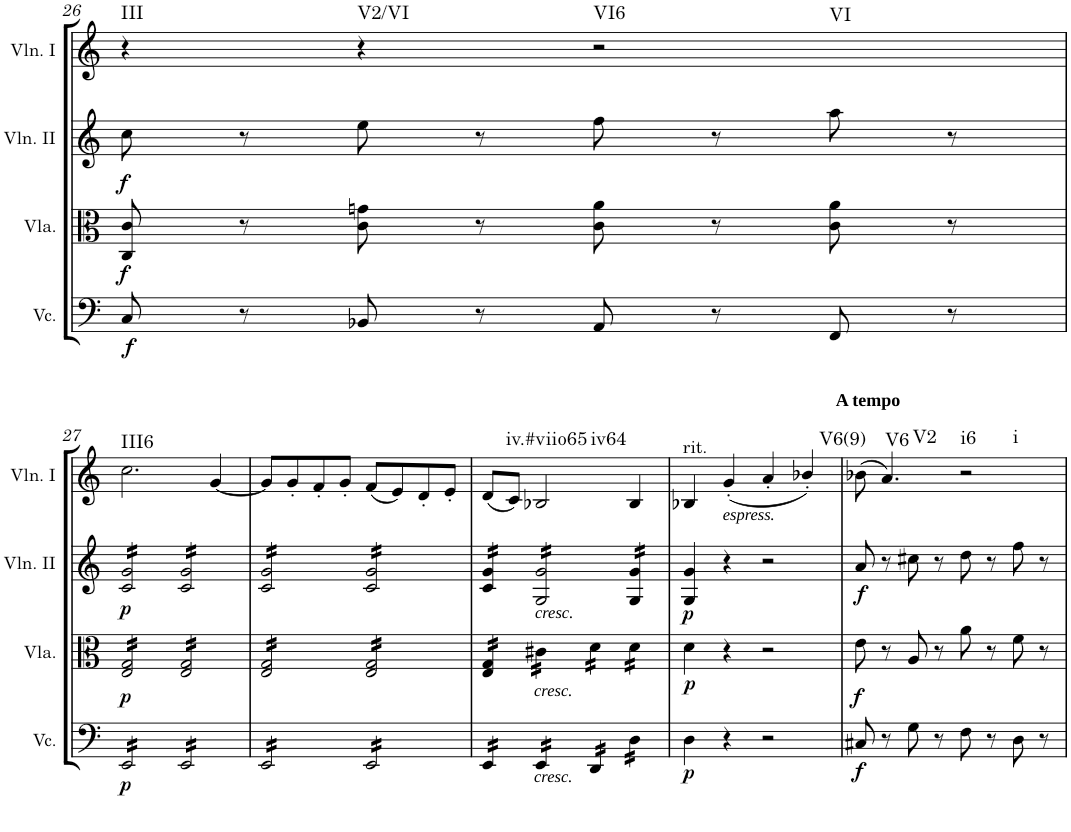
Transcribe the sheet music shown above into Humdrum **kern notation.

**kern	**dynam	**kern	**dynam	**kern	**dynam	**kern	**harte
*part4	*part4	*part3	*part3	*part2	*part2	*part1	*part1
*staff4	*staff4	*staff3	*staff3	*staff2	*staff2	*staff1	*
*I"Violoncello	*	*I"Viola	*	*I"Violin II	*	*I"Violin I	*
*I'Vc.	*	*I'Vla.	*	*I'Vln. II	*	*I'Vln. I	*
!!LO:PB:g=z
*clefF4	*	*clefC3	*	*clefG2	*	*clefG2	*
*k[]	*	*k[]	*	*k[]	*	*k[]	*
*M4/4	*	*M4/4	*	*M4/4	*	*M4/4	*
*met(c)	*	*met(c)	*	*met(c)	*	*met(c)	*
=26	=26	=26	=26	=26	=26	=26	=26
!	!LO:DY:b	!	!LO:DY:b	!	!LO:DY:b	!	!LO:H:kt=III
8C/	f	8C/ 8c/	f	8cc\	f	4r	N
8r	.	8r	.	8r	.	.	.
!	!	!	!	!	!	!	!LO:H:kt=V2/VI
8BB-X/	.	8c\ 8gn\	.	8ee\	.	4r	N
8r	.	8r	.	8r	.	.	.
!	!	!	!	!	!	!	!LO:H:n=1:kt=VI6
!	!	!	!	!	!	!	!LO:H:n=2:kt=VI
8AA/	.	8c\ 8a\	.	8ff\	.	2r	N N
8r	.	8r	.	8r	.	.	.
8FF/	.	8c\ 8a\	.	8aa\	.	.	.
8r	.	8r	.	8r	.	.	.
!!LO:LB:g=z
=27	=27	=27	=27	=27	=27	=27	=27
!	!LO:DY:b	!	!LO:DY:b	!	!LO:DY:b	!	!LO:H:kt=III6
*tremolo	*	*	*	*	*	*	*
*	*	*tremolo	*	*	*	*	*
*	*	*	*	*tremolo	*	*	*
16EE/LL	p	16E/ 16G/LL	p	16c/ 16g/LL	p	2.cc\	N
16EE/	.	16E/ 16G/	.	16c/ 16g/	.	.	.
16EE/	.	16E/ 16G/	.	16c/ 16g/	.	.	.
16EE/	.	16E/ 16G/	.	16c/ 16g/	.	.	.
16EE/	.	16E/ 16G/	.	16c/ 16g/	.	.	.
16EE/	.	16E/ 16G/	.	16c/ 16g/	.	.	.
16EE/	.	16E/ 16G/	.	16c/ 16g/	.	.	.
16EE/JJ	.	16E/ 16G/JJ	.	16c/ 16g/JJ	.	.	.
16EE/LL	.	16E/ 16G/LL	.	16c/ 16g/LL	.	.	.
16EE/	.	16E/ 16G/	.	16c/ 16g/	.	.	.
16EE/	.	16E/ 16G/	.	16c/ 16g/	.	.	.
16EE/	.	16E/ 16G/	.	16c/ 16g/	.	.	.
16EE/	.	16E/ 16G/	.	16c/ 16g/	.	[4g/	.
16EE/	.	16E/ 16G/	.	16c/ 16g/	.	.	.
16EE/	.	16E/ 16G/	.	16c/ 16g/	.	.	.
16EE/JJ	.	16E/ 16G/JJ	.	16c/ 16g/JJ	.	.	.
=28	=28	=28	=28	=28	=28	=28	=28
16EE/LL	.	16E/ 16G/LL	.	16c/ 16g/LL	.	8g/L]	.
16EE/	.	16E/ 16G/	.	16c/ 16g/	.	.	.
16EE/	.	16E/ 16G/	.	16c/ 16g/	.	8g'/	.
16EE/	.	16E/ 16G/	.	16c/ 16g/	.	.	.
16EE/	.	16E/ 16G/	.	16c/ 16g/	.	8f'/	.
16EE/	.	16E/ 16G/	.	16c/ 16g/	.	.	.
16EE/	.	16E/ 16G/	.	16c/ 16g/	.	8g'/J	.
16EE/JJ	.	16E/ 16G/JJ	.	16c/ 16g/JJ	.	.	.
16EE/LL	.	16E/ 16G/LL	.	16c/ 16g/LL	.	(8f/L	.
16EE/	.	16E/ 16G/	.	16c/ 16g/	.	.	.
16EE/	.	16E/ 16G/	.	16c/ 16g/	.	8e/)	.
16EE/	.	16E/ 16G/	.	16c/ 16g/	.	.	.
16EE/	.	16E/ 16G/	.	16c/ 16g/	.	8d'/	.
16EE/	.	16E/ 16G/	.	16c/ 16g/	.	.	.
16EE/	.	16E/ 16G/	.	16c/ 16g/	.	8e'/J	.
16EE/JJ	.	16E/ 16G/JJ	.	16c/ 16g/JJ	.	.	.
=29	=29	=29	=29	=29	=29	=29	=29
16EE/LL	.	16E/ 16G/LL	.	16c/ 16g/LL	.	(8d/L	.
16EE/	.	16E/ 16G/	.	16c/ 16g/	.	.	.
16EE/	.	16E/ 16G/	.	16c/ 16g/	.	8c/J)	.
16EE/JJ	.	16E/ 16G/JJ	.	16c/ 16g/JJ	.	.	.
!	!	!	!	!LO:TX:b:i:t=cresc.	!	!	!
!	!	!LO:TX:b:i:t=cresc.	!	!	!	!	!
!LO:TX:b:i:t=cresc.	!	!	!	!	!	!	!LO:H:n=1:kt=iv.#viio65
!	!	!	!	!	!	!	!LO:H:n=2:kt=iv64
16EE/LL	.	16c#X\LL	.	16G/ 16g/LL	.	2B-X/	N N
16EE/	.	16c#X\	.	16G/ 16g/	.	.	.
16EE/	.	16c#X\	.	16G/ 16g/	.	.	.
16EE/JJ	.	16c#X\JJ	.	16G/ 16g/	.	.	.
16DD/LL	.	16d\LL	.	16G/ 16g/	.	.	.
16DD/	.	16d\	.	16G/ 16g/	.	.	.
16DD/	.	16d\	.	16G/ 16g/	.	.	.
16DD/JJ	.	16d\JJ	.	16G/ 16g/JJ	.	.	.
16D\LL	.	16d\LL	.	16G/ 16g/LL	.	4B-/	.
16D\	.	16d\	.	16G/ 16g/	.	.	.
16D\	.	16d\	.	16G/ 16g/	.	.	.
16D\JJ	.	16d\JJ	.	16G/ 16g/JJ	.	.	.
*	*	*	*	*Xtremolo	*	*	*
*	*	*Xtremolo	*	*	*	*	*
*Xtremolo	*	*	*	*	*	*	*
=30	=30	=30	=30	=30	=30	=30	=30
!	!	!	!	!	!	!LO:TX:a:t=rit.	!
!	!LO:DY:b	!	!LO:DY:b	!	!LO:DY:b	!	!
4D\	p	4d\	p	4G/ 4g/	p	4B-X/	.
!	!	!	!	!	!	!LO:TX:b:i:t=espress.	!
4r	.	4r	.	4r	.	(4g'/	.
2r	.	2r	.	2r	.	4a'/	.
.	.	.	.	.	.	4b-X'/)	.
=31	=31	=31	=31	=31	=31	=31	=31
!	!	!	!	!	!	!LO:TX:a:B:t=A tempo	!
!	!LO:DY:b	!	!LO:DY:b	!	!LO:DY:b	!	!LO:H:kt=V6(9)
8C#X/	f	8e\	f	8a/	f	(8b-X\	N
!	!	!	!	!	!	!	!LO:H:n=1:kt=V6
!	!	!	!	!	!	!	!LO:H:n=2:kt=V2
8r	.	8r	.	8r	.	4.a/)	N N
8G\	.	8A/	.	8cc#X\	.	.	.
8r	.	8r	.	8r	.	.	.
!	!	!	!	!	!	!	!LO:H:n=1:kt=i6
!	!	!	!	!	!	!	!LO:H:n=2:kt=i
8F\	.	8a\	.	8dd\	.	2r	N N
8r	.	8r	.	8r	.	.	.
8D\	.	8f\	.	8ff\	.	.	.
8r	.	8r	.	8r	.	.	.
=	=	=	=	=	=	=	=
*-	*-	*-	*-	*-	*-	*-	*-
